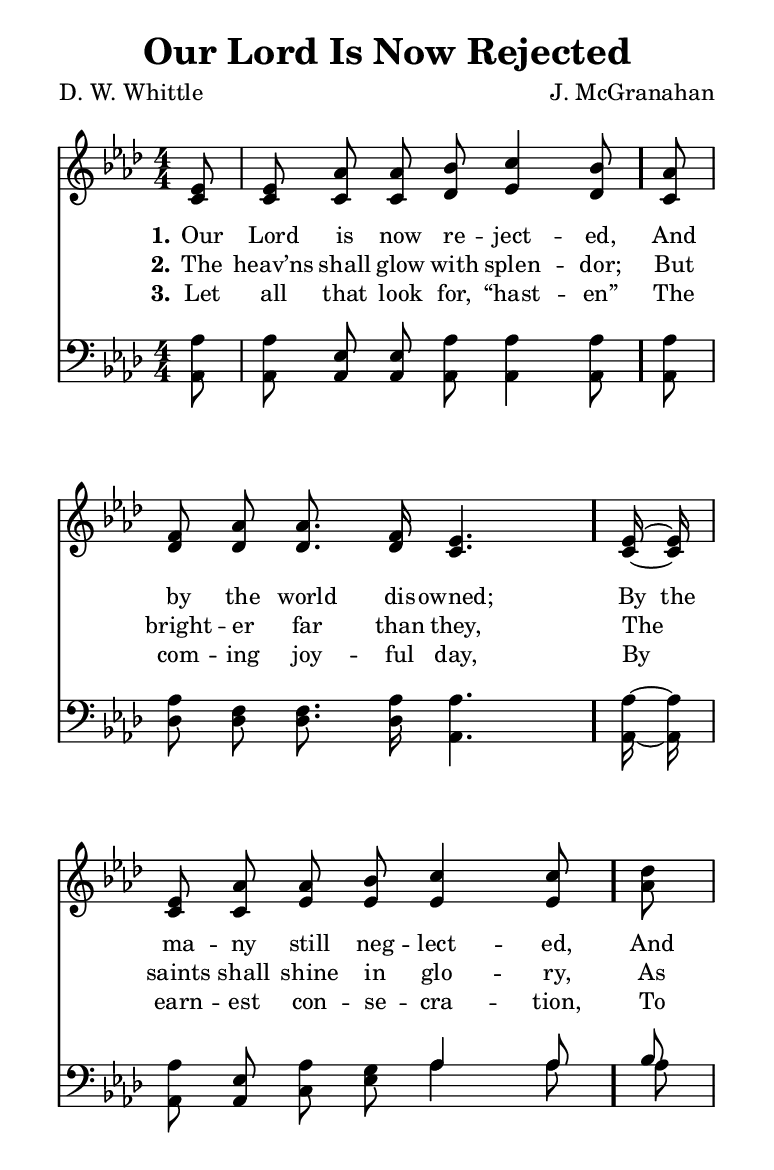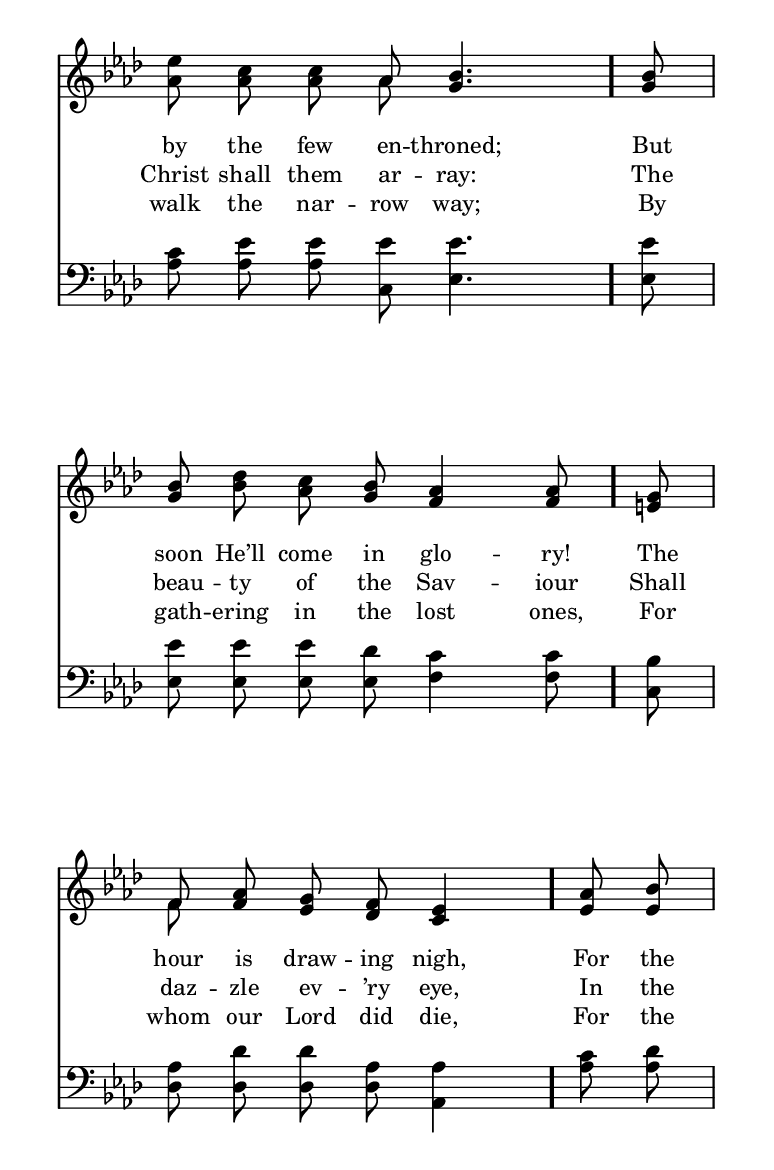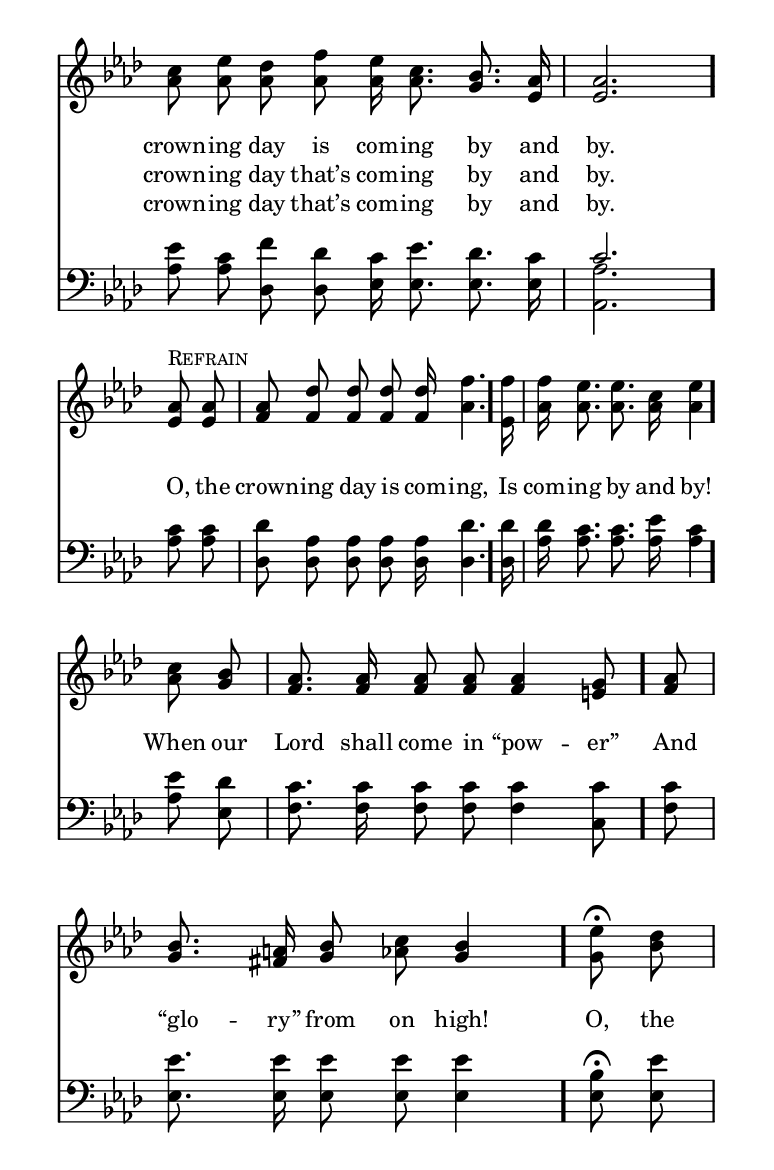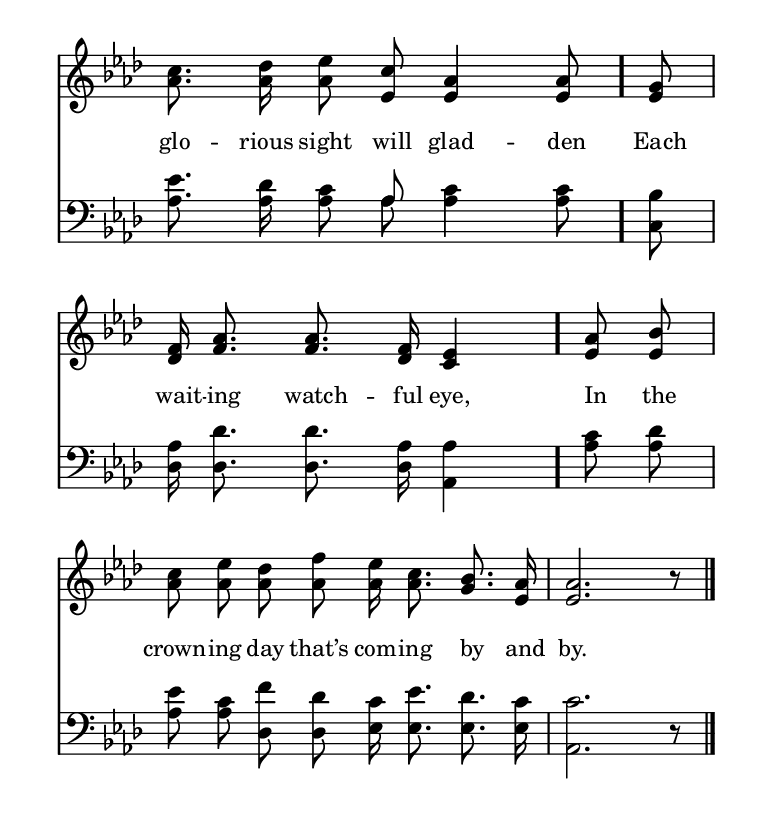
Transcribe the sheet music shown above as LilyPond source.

\include "common/global.ily"
\paper {
  \include "common/paper.ily"
  page-count = #(cond (is-eogsized 2) (#t #f))
  systems-per-page = #(cond (is-eogsized 4) (#t #f))
}

\header{
  hymnnumber = "188"
  title = "Our Lord Is Now Rejected"
  tunename = ""
  meter = ""
  poet = "D. W. Whittle"
  composer = "J. McGranahan"
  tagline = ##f
}

ta = { \tempo 4=80 }
tb = { \tempo 4=40 }

patternA = { c8 | c8 c c c c4 c8 }
patternC = { c16 ~ c16 | c8 c c c c4 c8 }
patternB = { c8 | c8 c c8. c16 c4. }
patternD = { c8 | c8 c c c c4. }
patternE = { c8 | c8 c c c c4 }
patternF = { c8 c | c c c c c16 c8. c8. c16 | c2. }

patternG = { aes8 aes | aes des des des des16 f4. }
patternH = { f16 | f ees8. ees c16 ees4 }
patternI = { c8 bes | aes8. aes16 aes8 aes aes4 g8 }
patternJ = { aes8 | bes8. a16 bes8 c bes4 }
patternK = { ees8 des | c8. des16 ees8 c aes4 aes8 }
patternL = { g8 | f16 aes8. aes f16 ees4 }

global = {
  \include "common/overrides.ily"
  \override Staff.TimeSignature.style = #'numbered
  \time 4/4
  \override Score.MetronomeMark.transparent = ##t % hide all fermata changes too
  \ta
  \key aes \major
  \partial 8
  \autoBeamOff
}

notesSoprano = {
\global
\relative c' {

  \changePitch \patternA { ees | ees aes aes bes c bes }
  \changePitch \patternB { aes | f aes aes f ees }
  \changePitch \patternC { ees ~ ees | ees aes aes bes c c }
  \changePitch \patternD { des | ees c c aes bes }
  \changePitch \patternA { bes | bes des c bes aes aes }
  \changePitch \patternE { g | f aes g f ees }
  \changePitch \patternF { aes bes | c ees des f ees c bes aes | aes }

  \break

  << s^\markup { \small \caps "Refrain" }
  { aes8 aes | aes des des des des16 f4. } >>
  f16 | f ees8. ees c16 ees4
  c8 bes | aes8. aes16 aes8 aes aes4 g8
  aes8 | bes8. a16 bes8 c bes4
  \ta ees8 \fermata \ta des | c8. des16 ees8 c aes4 aes8
  g8 | f16 aes8. aes f16 ees4
  aes8 bes | c ees des f ees16 c8. bes aes16 | aes2. r8

  \bar "|."

}
}

notesAlto = {
\global
\relative e' {

  \changePitch \patternA { c | c c c des ees des }
  \changePitch \patternB { c | des des des des | c }
  \changePitch \patternC { c ~ c | c c ees ees ees ees }
  \changePitch \patternD { aes | aes aes aes aes g }
  \changePitch \patternA { g | g bes aes g f f }
  \changePitch \patternE { e | f f ees des c }
  \changePitch \patternF { ees ees | aes aes aes aes aes aes g ees | ees }

  \changePitch \patternG { ees ees | f f f f f aes }
  \changePitch \patternH { es | aes aes aes aes aes }
  \changePitch \patternI { aes g | f f f f f e }
  \changePitch \patternJ { f | g fis g aes! g }
  \changePitch \patternK { g bes | aes aes aes ees ees ees }
  \changePitch \patternL { ees | des f f des c }
  \changePitch \patternF { ees ees | aes aes aes aes aes aes g ees | ees r }

}
}

notesTenor = {
\global
\relative a {

  \changePitch \patternA { aes | aes ees ees aes aes aes }
  \changePitch \patternB { aes | aes f f aes aes }
  \changePitch \patternC { aes ~ aes | aes ees aes g aes aes }
  \changePitch \patternD { bes | c ees ees ees ees }
  \changePitch \patternA { ees | ees ees ees des c c }
  \changePitch \patternE { bes | aes des des aes aes }
  \changePitch \patternF { c des | ees c f des c ees des c | c }

  \changePitch \patternG { c c | des aes aes aes aes des }
  \changePitch \patternH { des | des c c ees c }
  \changePitch \patternI { ees des | c c c c c c }
  \changePitch \patternJ { c | ees ees ees ees ees }
  \changePitch \patternK { bes ees | ees des c aes c c }
  \changePitch \patternL { bes | aes des des aes aes }
  \changePitch \patternF { c des | ees c f des c ees des c | c r }

}
}

notesBass = {
\global
\relative f, {

  \changePitch \patternA { aes | aes aes aes aes aes aes }
  \changePitch \patternB { aes | des des des des aes }
  \changePitch \patternC { aes ~ aes | aes aes c ees aes aes }
  \changePitch \patternD { aes | aes aes aes c, ees }
  \changePitch \patternA { ees | ees ees ees ees f f }
  \changePitch \patternE { c | des des des des aes }
  \changePitch \patternF { aes' aes | aes aes des, des ees ees ees ees | < aes aes, > }

  \changePitch \patternG { aes aes | des, des des des des des }
  \changePitch \patternH { des | aes' aes aes aes aes }
  \changePitch \patternI { aes ees | f f f f f c }
  \changePitch \patternJ { f | ees ees ees ees ees }
  \changePitch \patternK { ees \fermata ees | aes aes aes aes aes aes }
  \changePitch \patternL { c, | des des des des aes }
  \changePitch \patternF { aes' aes | aes aes des, des ees ees ees ees | aes, r }

}
}

Refrain = \lyricmode {

O, the crown -- ing day is com -- ing, \bar "."
Is com -- ing by and by! \bar "."
When our Lord shall come in “pow -- er” \bar "."
And “glo -- ry” from on high! \bar "."
O, the glo -- rious sight will glad -- den \bar "."
Each wait -- ing watch -- ful eye, \bar "."
In the crown -- ing day that’s com -- ing by and by. \bar "."

}

wordsA = \lyricmode {
\set stanza = "1."

Our Lord is now re -- ject -- ed, \bar "."
And by the world dis -- owned; \bar "."
{ \mon } By the { \moff } ma -- ny still neg -- lect -- ed, \bar "."
And by the few en -- throned; \bar "."
But soon He’ll come in glo -- ry! \bar "."
The hour is draw -- ing nigh, \bar "."
For the crown -- ing day is com -- ing by and by. \bar "."

}

wordsB = \lyricmode {
\set stanza = "2."

The heav’ns shall glow with splen -- dor;
But bright -- er far than they,
The saints shall shine in glo -- ry,
As Christ shall them ar -- ray:
The beau -- ty of the Sav -- iour
Shall daz -- zle ev -- ’ry eye,
In the crown -- ing day that’s com -- ing by and by.

\Refrain

}

wordsC = \lyricmode {
\set stanza = "3."

Let all that look for, “hast -- en”
The com -- ing joy -- ful day,
By earn -- est con -- se -- cra -- tion,
To walk the nar -- row way;
By gath -- ering in the lost ones,
For whom our Lord did die,
For the crown -- ing day that’s com -- ing by and by.

}

\score {
  \context ChoirStaff <<
    \context Staff = upper <<
      \set Staff.autoBeaming = ##f
      \set ChoirStaff.systemStartDelimiter = #'SystemStartBar
      \set ChoirStaff.printPartCombineTexts = ##f
      \partcombine #'(2 . 9) \notesSoprano \notesAlto
      \context NullVoice = sopranos { \voiceOne << \notesSoprano >> }
      \context NullVoice = altos { \voiceTwo << \notesAlto >> }
      \context Lyrics = one   \lyricsto sopranos \wordsA
      \context Lyrics = two   \lyricsto sopranos \wordsB
      \context Lyrics = three \lyricsto sopranos \wordsC
    >>
    \context Staff = men <<
      \clef bass
      \set ChoirStaff.printPartCombineTexts = ##f
      \partcombine #'(2 . 9) \notesTenor \notesBass
      \context NullVoice = tenors { \voiceOne << \notesTenor >> }
      \context NullVoice = basses { \voiceTwo << \notesBass >> }
    >>
  >>
  \layout {
    \include "common/layout.ily"
  }
  \midi{
    \include "common/midi.ily"
  }
}

\version "2.19.49"  % necessary for upgrading to future LilyPond versions.

% vi:set et ts=2 sw=2 ai nocindent syntax=lilypond:
